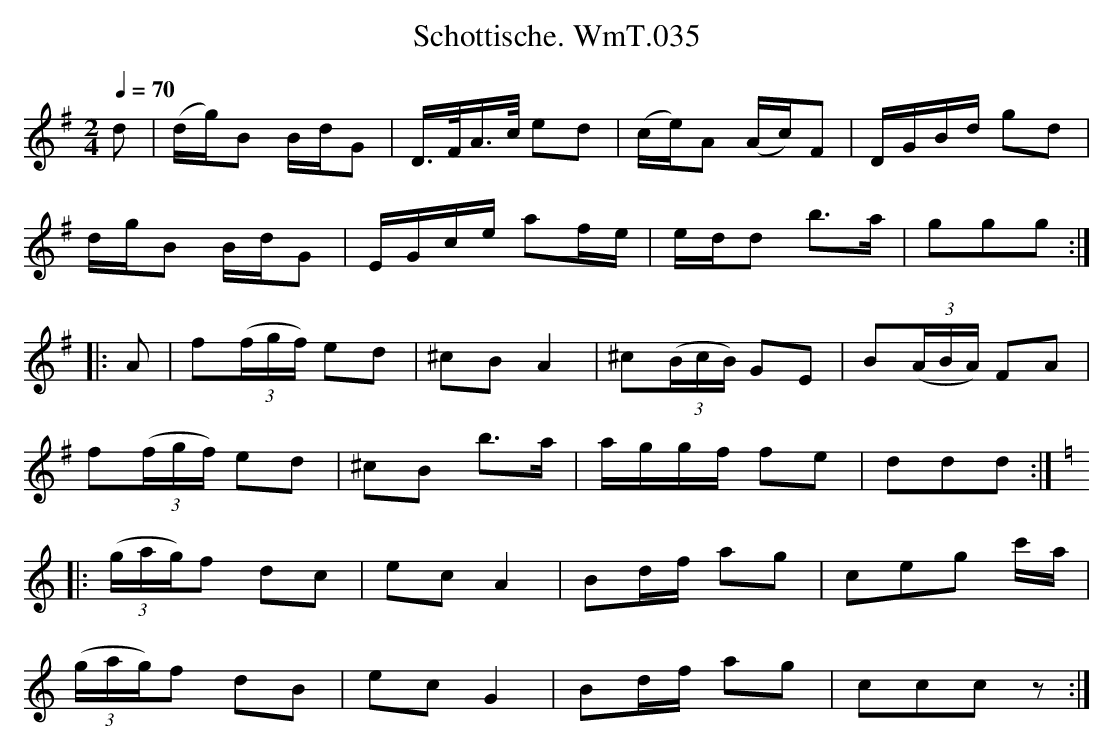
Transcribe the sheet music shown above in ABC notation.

X:1
T:Schottische. WmT.035
M:2/4
L:1/8
Q:1/4=70
K:G
d|(d/g/)B B/d/G|D/>F/A/>c/ ed|(c/e/)A (A/c/)F| D/G/B/d/ gd|
d/g/B B/d/G|E/G/c/e/ af/e/|e/d/d b>a|ggg:|
|:A|f((3f/g/f/) ed|^cB A2|^c((3B/c/B/) GE|B((3A/B/A/) FA|
f((3f/g/f/) ed|^cB b>a|a/g/g/f/ fe| ddd:|
K:C
|:((3g/a/g/)/f dc|ec A2|Bd/f/ ag|ceg c'/a/|
((3g/a/g/)/f dB|ec G2|Bd/f/ ag|ccc z:|
